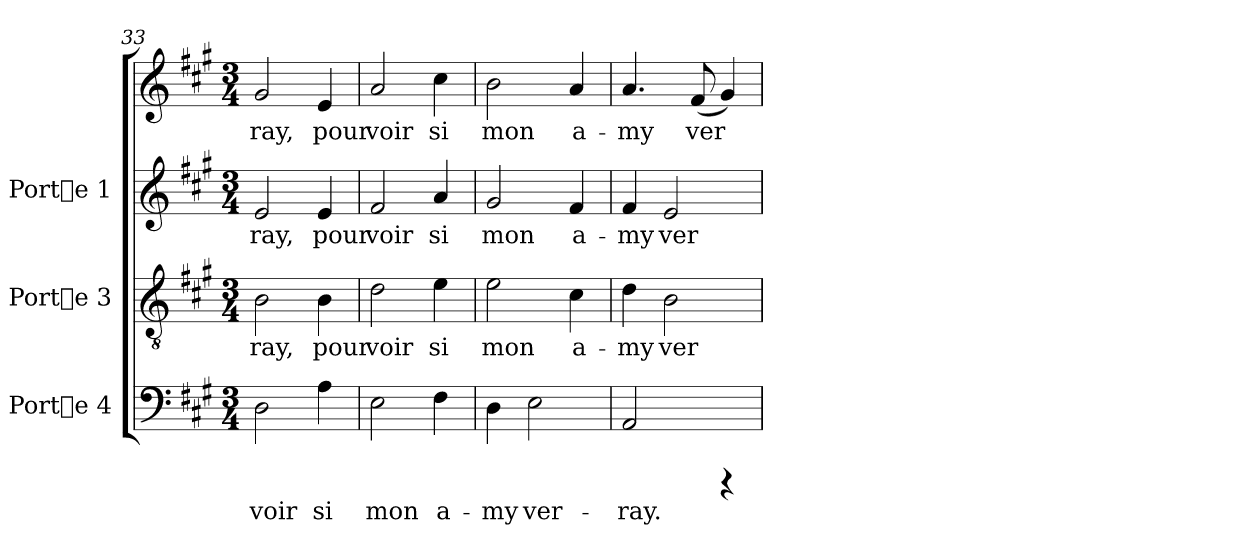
**kern	**text	**kern	**text	**kern	**text	**kern	**text
*part3	*part3	*part2	*part2	*part1	*part1	*part1	*part1
*staff4	*staff4	*staff3	*staff3	*staff2	*staff2	*staff1	*staff1
*I"Porte 4	*	*I"Porte 3	*	*I"Porte 1	*	*	*
*clefF4	*	*clefGv2	*	*clefG2	*	*clefG2	*
*k[f#c#g#]	*	*k[f#c#g#]	*	*k[f#c#g#]	*	*k[f#c#g#]	*
*A:	*	*A:	*	*A:	*	*A:	*
*M3/4	*	*M3/4	*	*M3/4	*	*M3/4	*
=33	=33	=33	=33	=33	=33	=33	=33
!	!LO:LY:b:cj	!	!LO:LY:b:cj	!	!LO:LY:b:cj	!	!LO:LY:b:cj
2D\	voir	2B\	-ray,	2e/	ray,	2g#/	-ray,
!	!LO:LY:b:cj	!	!LO:LY:b:cj	!	!LO:LY:b:cj	!	!LO:LY:b:cj
4A\	si	4B\	pour	4e/	pour	4e/	pour
=34	=34	=34	=34	=34	=34	=34	=34
!	!LO:LY:b:cj	!	!LO:LY:b:cj	!	!LO:LY:b:cj	!	!LO:LY:b:cj
2E\	mon	2d\	voir	2f#/	voir	2a/	voir
!	!LO:LY:b:cj	!	!LO:LY:b:cj	!	!LO:LY:b:cj	!	!LO:LY:b:cj
4F#\	a-	4e\	si	4a/	si	4cc#\	si
=35	=35	=35	=35	=35	=35	=35	=35
!	!LO:LY:b:cj	!	!LO:LY:b:cj	!	!LO:LY:b:cj	!	!LO:LY:b:cj
4D\	-my	2e\	mon	2g#/	-mon	2b\	mon
!	!LO:LY:b:cj	!	!	!	!	!	!
2E\	ver-	.	.	.	.	.	.
!	!	!	!LO:LY:b:cj	!	!LO:LY:b:cj	!	!LO:LY:b:cj
.	.	4c#\	a-	4f#/	a-	4a/	a-
!!LO:LB:g=z
=36	=36	=36	=36	=36	=36	=36	=36
!	!LO:LY:b:cj	!	!LO:LY:b:cj	!	!LO:LY:b:cj	!	!LO:LY:b:cj
2AA/	-ray.	4d\	-my	4f#/	-my	4.a/	-my
!	!	!	!LO:LY:b:cj	!	!LO:LY:b:cj	!	!
.	.	2B\	ver-	2e/	ver-	.	.
!	!	!	!	!	!	!	!LO:LY:b:cj
.	.	.	.	.	.	(<8f#/	ver-
!	!	!	!	!	!	!	!LO:LY:b:cj
4rCCC	.	.	.	.	.	4g#/)	--
=	=	=	=	=	=	=	=
*-	*-	*-	*-	*-	*-	*-	*-
